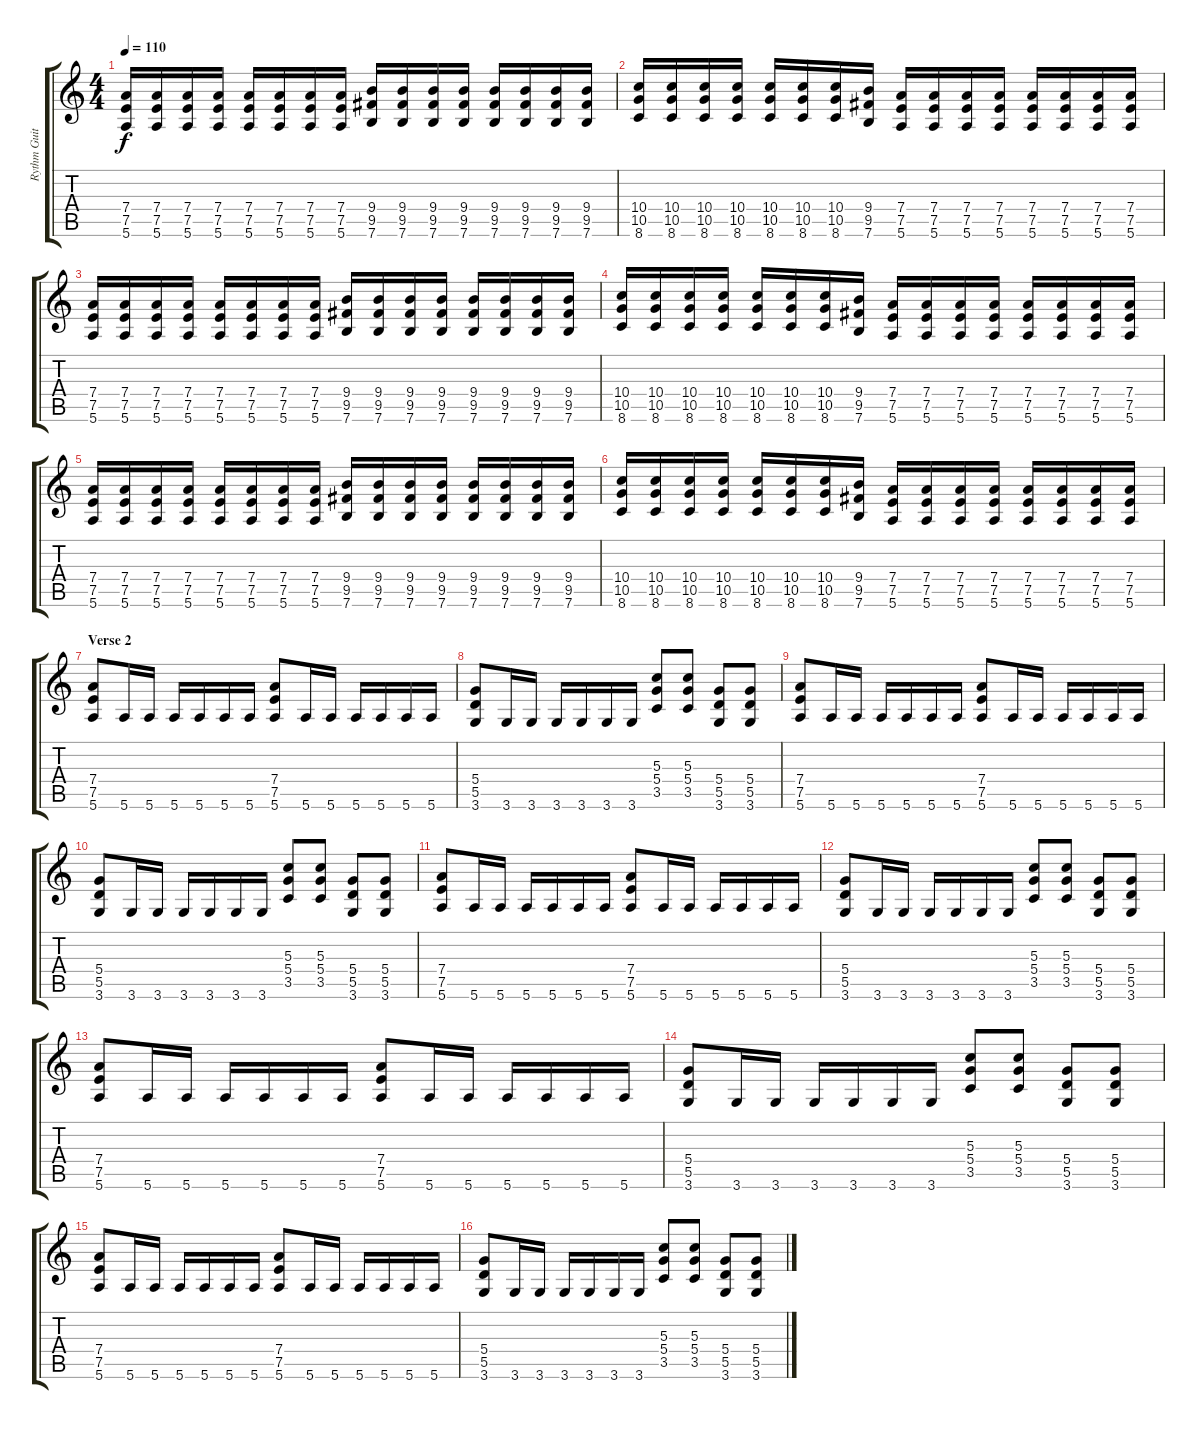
\track ("Rythm Guitar" "Rythm Guit") {instrument overdrivenguitar}
\staff {score tabs}
\tuning (E4 B3 G3 D3 A2 E2) {hide}
\ts (4 4)
\tempo 110
\clef g2
\ks c
(7.4 7.5 5.6).16{dy f} (7.4 7.5 5.6).16 (7.4 7.5 5.6).16 (7.4 7.5 5.6).16 (7.4 7.5 5.6).16 (7.4 7.5 5.6).16 (7.4 7.5 5.6).16 (7.4 7.5 5.6).16 (9.4 9.5 7.6).16 (9.4 9.5 7.6).16 (9.4 9.5 7.6).16 (9.4 9.5 7.6).16 (9.4 9.5 7.6).16 (9.4 9.5 7.6).16 (9.4 9.5 7.6).16 (9.4 9.5 7.6).16 |
(10.4 10.5 8.6).16 (10.4 10.5 8.6).16 (10.4 10.5 8.6).16 (10.4 10.5 8.6).16 (10.4 10.5 8.6).16 (10.4 10.5 8.6).16 (10.4 10.5 8.6).16 (9.4 9.5 7.6).16 (7.4 7.5 5.6).16 (7.4 7.5 5.6).16 (7.4 7.5 5.6).16 (7.4 7.5 5.6).16 (7.4 7.5 5.6).16 (7.4 7.5 5.6).16 (7.4 7.5 5.6).16 (7.4 7.5 5.6).16 |
(7.4 7.5 5.6).16 (7.4 7.5 5.6).16 (7.4 7.5 5.6).16 (7.4 7.5 5.6).16 (7.4 7.5 5.6).16 (7.4 7.5 5.6).16 (7.4 7.5 5.6).16 (7.4 7.5 5.6).16 (9.4 9.5 7.6).16 (9.4 9.5 7.6).16 (9.4 9.5 7.6).16 (9.4 9.5 7.6).16 (9.4 9.5 7.6).16 (9.4 9.5 7.6).16 (9.4 9.5 7.6).16 (9.4 9.5 7.6).16 |
(10.4 10.5 8.6).16 (10.4 10.5 8.6).16 (10.4 10.5 8.6).16 (10.4 10.5 8.6).16 (10.4 10.5 8.6).16 (10.4 10.5 8.6).16 (10.4 10.5 8.6).16 (9.4 9.5 7.6).16 (7.4 7.5 5.6).16 (7.4 7.5 5.6).16 (7.4 7.5 5.6).16 (7.4 7.5 5.6).16 (7.4 7.5 5.6).16 (7.4 7.5 5.6).16 (7.4 7.5 5.6).16 (7.4 7.5 5.6).16 |
(7.4 7.5 5.6).16 (7.4 7.5 5.6).16 (7.4 7.5 5.6).16 (7.4 7.5 5.6).16 (7.4 7.5 5.6).16 (7.4 7.5 5.6).16 (7.4 7.5 5.6).16 (7.4 7.5 5.6).16 (9.4 9.5 7.6).16 (9.4 9.5 7.6).16 (9.4 9.5 7.6).16 (9.4 9.5 7.6).16 (9.4 9.5 7.6).16 (9.4 9.5 7.6).16 (9.4 9.5 7.6).16 (9.4 9.5 7.6).16 |
(10.4 10.5 8.6).16 (10.4 10.5 8.6).16 (10.4 10.5 8.6).16 (10.4 10.5 8.6).16 (10.4 10.5 8.6).16 (10.4 10.5 8.6).16 (10.4 10.5 8.6).16 (9.4 9.5 7.6).16 (7.4 7.5 5.6).16 (7.4 7.5 5.6).16 (7.4 7.5 5.6).16 (7.4 7.5 5.6).16 (7.4 7.5 5.6).16 (7.4 7.5 5.6).16 (7.4 7.5 5.6).16 (7.4 7.5 5.6).16 |
\section ("" "Verse 2")
(7.4 7.5 5.6).8 5.6.16 5.6.16 5.6.16 5.6.16 5.6.16 5.6.16 (7.4 7.5 5.6).8 5.6.16 5.6.16 5.6.16 5.6.16 5.6.16 5.6.16 |
(5.4 5.5 3.6).8 3.6.16 3.6.16 3.6.16 3.6.16 3.6.16 3.6.16 (5.3 5.4 3.5).8 (5.3 5.4 3.5).8 (5.4 5.5 3.6).8 (5.4 5.5 3.6).8 |
(7.4 7.5 5.6).8 5.6.16 5.6.16 5.6.16 5.6.16 5.6.16 5.6.16 (7.4 7.5 5.6).8 5.6.16 5.6.16 5.6.16 5.6.16 5.6.16 5.6.16 |
(5.4 5.5 3.6).8 3.6.16 3.6.16 3.6.16 3.6.16 3.6.16 3.6.16 (5.3 5.4 3.5).8 (5.3 5.4 3.5).8 (5.4 5.5 3.6).8 (5.4 5.5 3.6).8 |
(7.4 7.5 5.6).8 5.6.16 5.6.16 5.6.16 5.6.16 5.6.16 5.6.16 (7.4 7.5 5.6).8 5.6.16 5.6.16 5.6.16 5.6.16 5.6.16 5.6.16 |
(5.4 5.5 3.6).8 3.6.16 3.6.16 3.6.16 3.6.16 3.6.16 3.6.16 (5.3 5.4 3.5).8 (5.3 5.4 3.5).8 (5.4 5.5 3.6).8 (5.4 5.5 3.6).8 |
(7.4 7.5 5.6).8 5.6.16 5.6.16 5.6.16 5.6.16 5.6.16 5.6.16 (7.4 7.5 5.6).8 5.6.16 5.6.16 5.6.16 5.6.16 5.6.16 5.6.16 |
(5.4 5.5 3.6).8 3.6.16 3.6.16 3.6.16 3.6.16 3.6.16 3.6.16 (5.3 5.4 3.5).8 (5.3 5.4 3.5).8 (5.4 5.5 3.6).8 (5.4 5.5 3.6).8 |
(7.4 7.5 5.6).8 5.6.16 5.6.16 5.6.16 5.6.16 5.6.16 5.6.16 (7.4 7.5 5.6).8 5.6.16 5.6.16 5.6.16 5.6.16 5.6.16 5.6.16 |
(5.4 5.5 3.6).8 3.6.16 3.6.16 3.6.16 3.6.16 3.6.16 3.6.16 (5.3 5.4 3.5).8 (5.3 5.4 3.5).8 (5.4 5.5 3.6).8 (5.4 5.5 3.6).8
